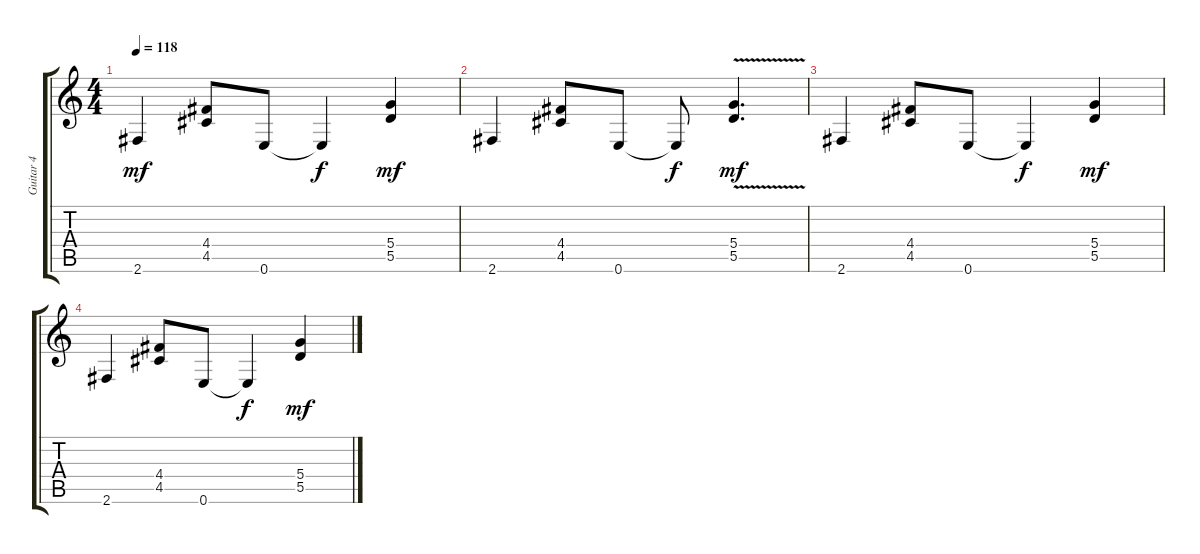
\track ("Guitar 4" "Guitar 4") {instrument distortionguitar}
\staff {score tabs}
\tuning (E4 B3 G3 D3 A2 E2) {hide}
\ts (4 4)
\tempo 118
\clef g2
\ks c
2.6.4{dy mf} (4.4 4.5).8 0.6.8 0.6{t}.4{dy f} (5.4 5.5).4{dy mf} |
2.6.4 (4.4 4.5).8 0.6.8 0.6{t}.8{dy f} (5.4{v} 5.5{v}).4{d dy mf} |
2.6.4 (4.4 4.5).8 0.6.8 0.6{t}.4{dy f} (5.4 5.5).4{dy mf} |
2.6.4 (4.4 4.5).8 0.6.8 0.6{t}.4{dy f} (5.4 5.5).4{dy mf}
